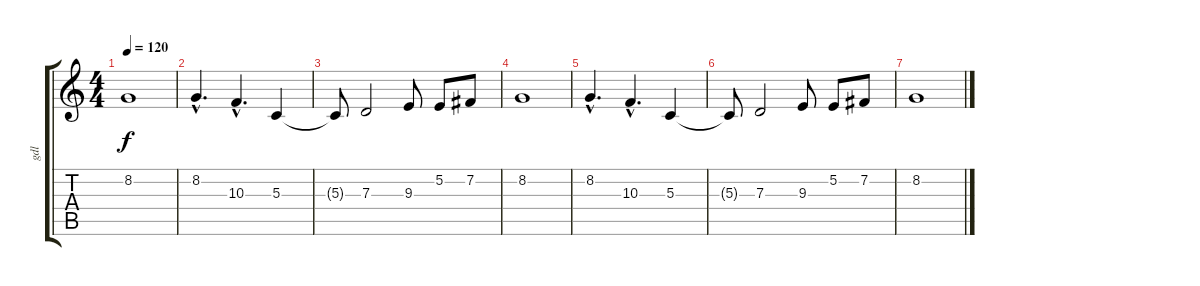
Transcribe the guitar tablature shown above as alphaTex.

\track ("gdl" "gdl") {instrument stringensemble1}
\staff {score tabs}
\tuning (E4 B3 G3 D3 A2 E2) {hide}
\ts (4 4)
\tempo 120
\clef g2
\ks c
8.2.1{dy f} |
8.2{hac}.4{d} 10.3{hac}.4{d} 5.3.4 |
5.3{t}.8 7.3.2 9.3.8 5.2.8 7.2.8 |
8.2.1 |
8.2{hac}.4{d} 10.3{hac}.4{d} 5.3.4 |
5.3{t}.8 7.3.2 9.3.8 5.2.8 7.2.8 |
8.2.1
